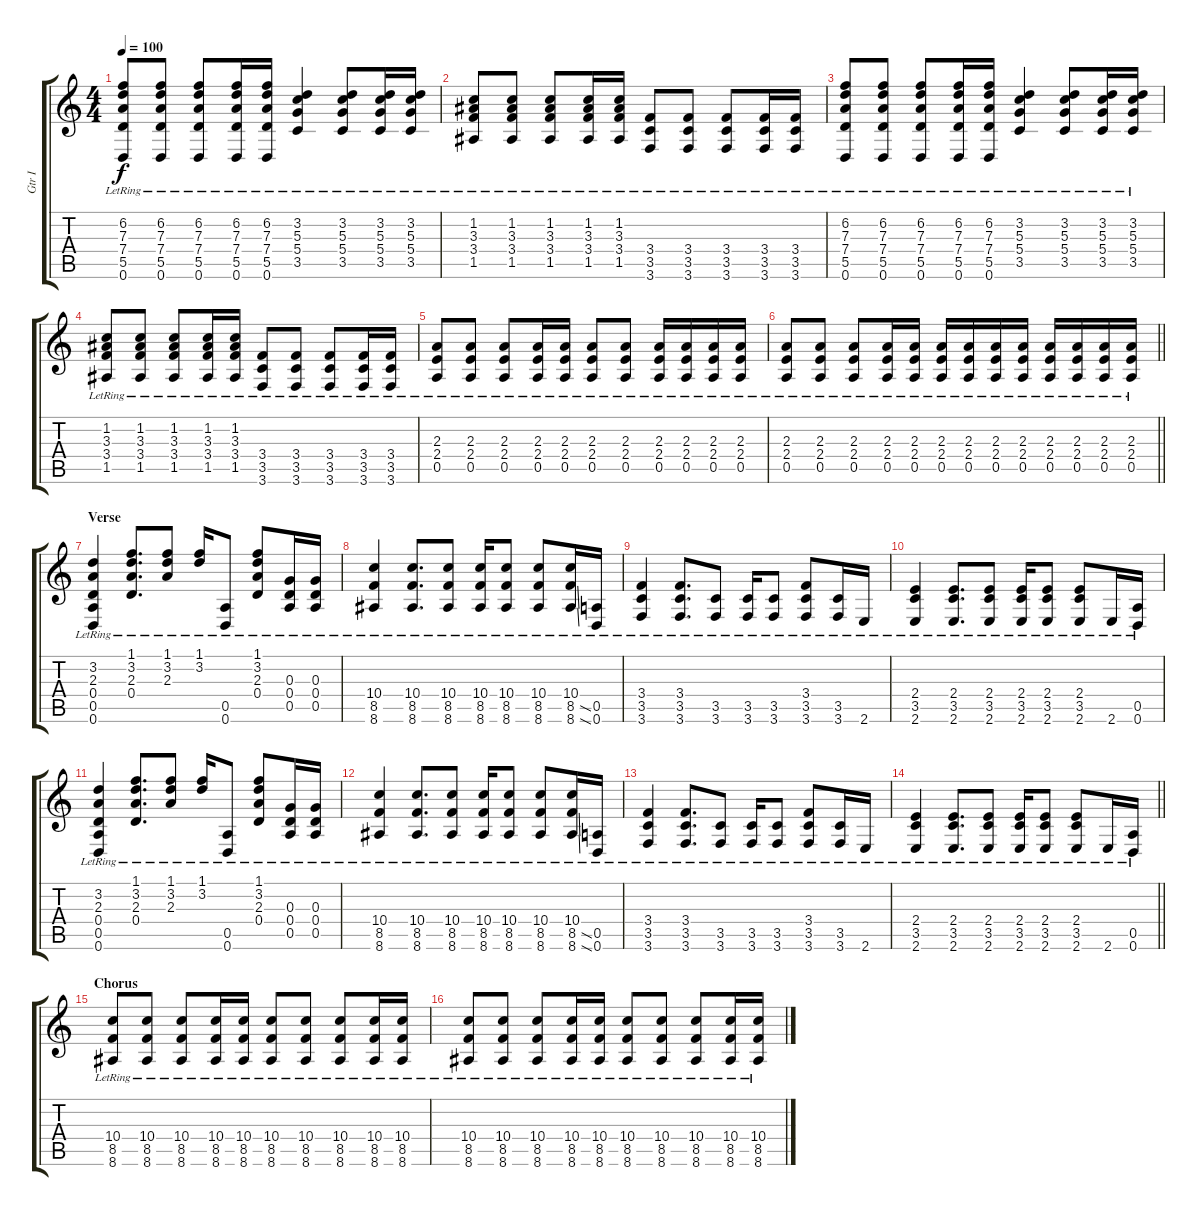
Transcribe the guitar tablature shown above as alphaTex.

\track ("Gtr I" "Gtr I") {instrument electricguitarclean}
\staff {score tabs}
\tuning (E4 B3 G3 D3 A2 D2) {hide}
\ts (4 4)
\tempo 100
\clef g2
\ks c
(6.2{lr} 7.3{lr} 7.4{lr} 5.5{lr} 0.6{lr}).8{dy f} (6.2{lr} 7.3{lr} 7.4{lr} 5.5{lr} 0.6{lr}).8 (6.2{lr} 7.3{lr} 7.4{lr} 5.5{lr} 0.6{lr}).8 (6.2{lr} 7.3{lr} 7.4{lr} 5.5{lr} 0.6{lr}).16 (6.2{lr} 7.3{lr} 7.4{lr} 5.5{lr} 0.6{lr}).16 (3.2{lr} 5.3{lr} 5.4{lr} 3.5{lr}).4 (3.2{lr} 5.3{lr} 5.4{lr} 3.5{lr}).8 (3.2{lr} 5.3{lr} 5.4{lr} 3.5{lr}).16 (3.2{lr} 5.3{lr} 5.4{lr} 3.5{lr}).16 |
(1.2{lr} 3.3{lr} 3.4{lr} 1.5{lr}).8 (1.2{lr} 3.3{lr} 3.4{lr} 1.5{lr}).8 (1.2{lr} 3.3{lr} 3.4{lr} 1.5{lr}).8 (1.2{lr} 3.3{lr} 3.4{lr} 1.5{lr}).16 (1.2{lr} 3.3{lr} 3.4{lr} 1.5{lr}).16 (3.4{lr} 3.5{lr} 3.6{lr}).8 (3.4{lr} 3.5{lr} 3.6{lr}).8 (3.4{lr} 3.5{lr} 3.6{lr}).8 (3.4{lr} 3.5{lr} 3.6{lr}).16 (3.4{lr} 3.5{lr} 3.6{lr}).16 |
(6.2{lr} 7.3{lr} 7.4{lr} 5.5{lr} 0.6{lr}).8 (6.2{lr} 7.3{lr} 7.4{lr} 5.5{lr} 0.6{lr}).8 (6.2{lr} 7.3{lr} 7.4{lr} 5.5{lr} 0.6{lr}).8 (6.2{lr} 7.3{lr} 7.4{lr} 5.5{lr} 0.6{lr}).16 (6.2{lr} 7.3{lr} 7.4{lr} 5.5{lr} 0.6{lr}).16 (3.2{lr} 5.3{lr} 5.4{lr} 3.5{lr}).4 (3.2{lr} 5.3{lr} 5.4{lr} 3.5{lr}).8 (3.2{lr} 5.3{lr} 5.4{lr} 3.5{lr}).16 (3.2{lr} 5.3{lr} 5.4{lr} 3.5{lr}).16 |
(1.2{lr} 3.3{lr} 3.4{lr} 1.5{lr}).8 (1.2{lr} 3.3{lr} 3.4{lr} 1.5{lr}).8 (1.2{lr} 3.3{lr} 3.4{lr} 1.5{lr}).8 (1.2{lr} 3.3{lr} 3.4{lr} 1.5{lr}).16 (1.2{lr} 3.3{lr} 3.4{lr} 1.5{lr}).16 (3.4{lr} 3.5{lr} 3.6{lr}).8 (3.4{lr} 3.5{lr} 3.6{lr}).8 (3.4{lr} 3.5{lr} 3.6{lr}).8 (3.4{lr} 3.5{lr} 3.6{lr}).16 (3.4{lr} 3.5{lr} 3.6{lr}).16 |
(2.3 2.4{lr} 0.5{lr}).8 (2.3 2.4{lr} 0.5{lr}).8 (2.3 2.4{lr} 0.5{lr}).8 (2.3 2.4{lr} 0.5{lr}).16 (2.3 2.4{lr} 0.5{lr}).16 (2.3 2.4{lr} 0.5{lr}).8 (2.3 2.4{lr} 0.5{lr}).8 (2.3 2.4{lr} 0.5{lr}).16 (2.3 2.4{lr} 0.5{lr}).16 (2.3 2.4{lr} 0.5{lr}).16 (2.3 2.4{lr} 0.5{lr}).16 |
\barLineRight lightlight
(2.3 2.4{lr} 0.5{lr}).8 (2.3 2.4{lr} 0.5{lr}).8 (2.3 2.4{lr} 0.5{lr}).8 (2.3 2.4{lr} 0.5{lr}).16 (2.3 2.4{lr} 0.5{lr}).16 (2.3 2.4{lr} 0.5{lr}).16 (2.3 2.4{lr} 0.5{lr}).16 (2.3 2.4{lr} 0.5{lr}).16 (2.3 2.4{lr} 0.5{lr}).16 (2.3 2.4{lr} 0.5{lr}).16 (2.3 2.4{lr} 0.5{lr}).16 (2.3 2.4{lr} 0.5{lr}).16 (2.3 2.4{lr} 0.5{lr}).16 |
\section ("" "Verse")
(3.2{lr} 2.3{lr} 0.4{lr} 0.5{lr} 0.6{lr}).4 (1.1{lr} 3.2{lr} 2.3{lr} 0.4{lr}).8{d} (1.1{lr} 3.2{lr} 2.3{lr}).8 (1.1{lr} 3.2{lr}).16 (0.5{lr} 0.6{lr}).8 (1.1{lr} 3.2{lr} 2.3{lr} 0.4{lr}).8 (0.3{lr} 0.4{lr} 0.5{lr}).16 (0.3{lr} 0.4{lr} 0.5{lr}).16 |
(10.4{lr} 8.5{lr} 8.6{lr}).4 (10.4{lr} 8.5{lr} 8.6{lr}).8{d} (10.4{lr} 8.5{lr} 8.6{lr}).8 (10.4{lr} 8.5{lr} 8.6{lr}).16 (10.4{lr} 8.5{lr} 8.6{lr}).8 (10.4{lr} 8.5{lr} 8.6{lr}).8 (10.4{lr} 8.5{ss lr} 8.6{ss lr}).16 (0.5{lr} 0.6{lr}).16 |
(3.4{lr} 3.5{lr} 3.6{lr}).4 (3.4{lr} 3.5{lr} 3.6{lr}).8{d} (3.5{lr} 3.6{lr}).8 (3.5{lr} 3.6{lr}).16 (3.5{lr} 3.6{lr}).8 (3.4{lr} 3.5{lr} 3.6{lr}).8 (3.5{lr} 3.6{lr}).16 2.6{lr}.16 |
(2.4{lr} 3.5{lr} 2.6{lr}).4 (2.4{lr} 3.5{lr} 2.6{lr}).8{d} (2.4{lr} 3.5{lr} 2.6{lr}).8 (2.4{lr} 3.5{lr} 2.6{lr}).16 (2.4{lr} 3.5{lr} 2.6{lr}).8 (2.4{lr} 3.5{lr} 2.6{lr}).8 2.6{lr}.16 (0.5{lr} 0.6{lr}).16 |
(3.2{lr} 2.3{lr} 0.4{lr} 0.5{lr} 0.6{lr}).4 (1.1{lr} 3.2{lr} 2.3{lr} 0.4{lr}).8{d} (1.1{lr} 3.2{lr} 2.3{lr}).8 (1.1{lr} 3.2{lr}).16 (0.5{lr} 0.6{lr}).8 (1.1{lr} 3.2{lr} 2.3{lr} 0.4{lr}).8 (0.3{lr} 0.4{lr} 0.5{lr}).16 (0.3{lr} 0.4{lr} 0.5{lr}).16 |
(10.4{lr} 8.5{lr} 8.6{lr}).4 (10.4{lr} 8.5{lr} 8.6{lr}).8{d} (10.4{lr} 8.5{lr} 8.6{lr}).8 (10.4{lr} 8.5{lr} 8.6{lr}).16 (10.4{lr} 8.5{lr} 8.6{lr}).8 (10.4{lr} 8.5{lr} 8.6{lr}).8 (10.4{lr} 8.5{ss lr} 8.6{ss lr}).16 (0.5{lr} 0.6{lr}).16 |
(3.4{lr} 3.5{lr} 3.6{lr}).4 (3.4{lr} 3.5{lr} 3.6{lr}).8{d} (3.5{lr} 3.6{lr}).8 (3.5{lr} 3.6{lr}).16 (3.5{lr} 3.6{lr}).8 (3.4{lr} 3.5{lr} 3.6{lr}).8 (3.5{lr} 3.6{lr}).16 2.6{lr}.16 |
\barLineRight lightlight
(2.4{lr} 3.5{lr} 2.6{lr}).4 (2.4{lr} 3.5{lr} 2.6{lr}).8{d} (2.4{lr} 3.5{lr} 2.6{lr}).8 (2.4{lr} 3.5{lr} 2.6{lr}).16 (2.4{lr} 3.5{lr} 2.6{lr}).8 (2.4{lr} 3.5{lr} 2.6{lr}).8 2.6{lr}.16 (0.5{lr} 0.6{lr}).16 |
\section ("" "Chorus")
(10.4{lr} 8.5{lr} 8.6{lr}).8 (10.4{lr} 8.5{lr} 8.6{lr}).8 (10.4{lr} 8.5{lr} 8.6{lr}).8 (10.4{lr} 8.5{lr} 8.6{lr}).16 (10.4{lr} 8.5{lr} 8.6{lr}).16 (10.4{lr} 8.5{lr} 8.6{lr}).8 (10.4{lr} 8.5{lr} 8.6{lr}).8 (10.4{lr} 8.5{lr} 8.6{lr}).8 (10.4{lr} 8.5{lr} 8.6{lr}).16 (10.4{lr} 8.5{lr} 8.6{lr}).16 |
(10.4{lr} 8.5{lr} 8.6{lr}).8 (10.4{lr} 8.5{lr} 8.6{lr}).8 (10.4{lr} 8.5{lr} 8.6{lr}).8 (10.4{lr} 8.5{lr} 8.6{lr}).16 (10.4{lr} 8.5{lr} 8.6{lr}).16 (10.4{lr} 8.5{lr} 8.6{lr}).8 (10.4{lr} 8.5{lr} 8.6{lr}).8 (10.4{lr} 8.5{lr} 8.6{lr}).8 (10.4{lr} 8.5{lr} 8.6{lr}).16 (10.4{lr} 8.5{lr} 8.6{lr}).16
